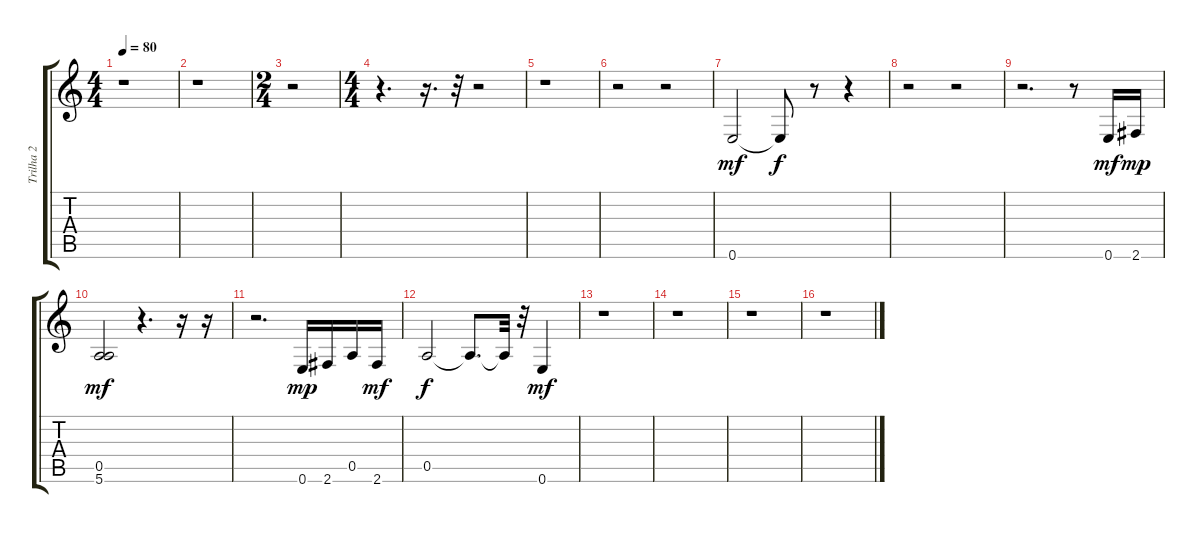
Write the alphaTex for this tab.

\track ("Trilha 2" "Trilha 2") {instrument electricbassfinger}
\staff {score tabs}
\tuning (E4 B3 G3 D3 A2 E2) {hide}
\ts (4 4)
\tempo 80
\clef g2
\ks c
r.1{dy mf instrument electricbassfinger} |
r.1 |
\ts (2 4)
r.2 |
\ts (4 4)
r.4{d} r.16{d} r.32 r.2 |
r.1 |
r.2 r.2 |
0.6.2 0.6{t}.8{dy f} r.8 r.4 |
r.2 r.2 |
r.2{d} r.8 0.6.16{dy mf} 2.6.16{dy mp} |
(0.5 5.6).2{dy mf} r.4{d} r.16 r.16 |
r.2{d} 0.6.16{dy mp} 2.6.16 0.5.16 2.6.16{dy mf} |
0.5.2{dy f} 0.5{t}.8{d} 0.5{t}.32 r.32 0.6.4{dy mf} |
r.1 |
r.1 |
r.1 |
r.1
